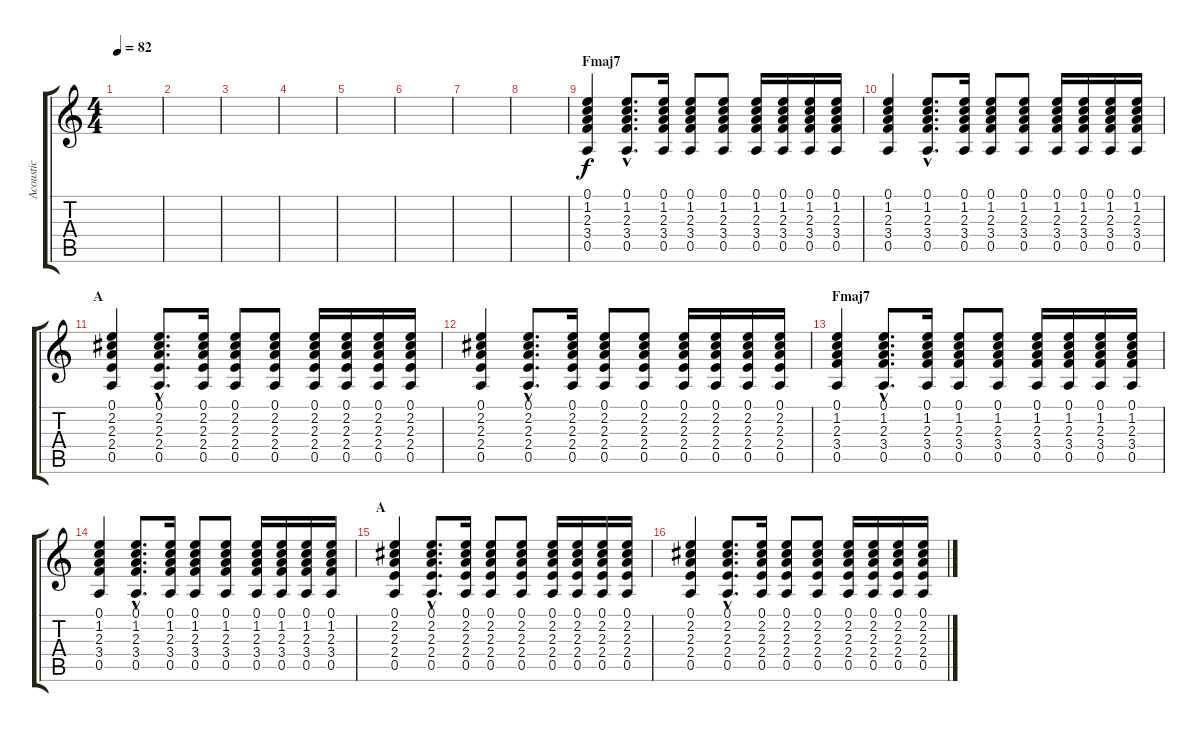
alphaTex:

\track ("Acoustic" "Acoustic") {instrument acousticguitarsteel}
\staff {score tabs}
\tuning (E4 B3 G3 D3 A2 E2) {hide}
\ts (4 4)
\tempo 82
\clef g2
\ks c
|
|
|
|
|
|
|
|
\section ("" "Fmaj7")
(0.1 1.2 2.3 3.4 0.5).4 (0.1{hac} 1.2{hac} 2.3{hac} 3.4{hac} 0.5{hac}).8{d} (0.1 1.2 2.3 3.4 0.5).16 (0.1 1.2 2.3 3.4 0.5).8 (0.1 1.2 2.3 3.4 0.5).8 (0.1 1.2 2.3 3.4 0.5).16 (0.1 1.2 2.3 3.4 0.5).16 (0.1 1.2 2.3 3.4 0.5).16 (0.1 1.2 2.3 3.4 0.5).16 |
(0.1 1.2 2.3 3.4 0.5).4 (0.1{hac} 1.2{hac} 2.3{hac} 3.4{hac} 0.5{hac}).8{d} (0.1 1.2 2.3 3.4 0.5).16 (0.1 1.2 2.3 3.4 0.5).8 (0.1 1.2 2.3 3.4 0.5).8 (0.1 1.2 2.3 3.4 0.5).16 (0.1 1.2 2.3 3.4 0.5).16 (0.1 1.2 2.3 3.4 0.5).16 (0.1 1.2 2.3 3.4 0.5).16 |
\section ("" "A")
(0.1 2.2 2.3 2.4 0.5).4 (0.1{hac} 2.2{hac} 2.3{hac} 2.4{hac} 0.5{hac}).8{d} (0.1 2.2 2.3 2.4 0.5).16 (0.1 2.2 2.3 2.4 0.5).8 (0.1 2.2 2.3 2.4 0.5).8 (0.1 2.2 2.3 2.4 0.5).16 (0.1 2.2 2.3 2.4 0.5).16 (0.1 2.2 2.3 2.4 0.5).16 (0.1 2.2 2.3 2.4 0.5).16 |
(0.1 2.2 2.3 2.4 0.5).4 (0.1{hac} 2.2{hac} 2.3{hac} 2.4{hac} 0.5{hac}).8{d} (0.1 2.2 2.3 2.4 0.5).16 (0.1 2.2 2.3 2.4 0.5).8 (0.1 2.2 2.3 2.4 0.5).8 (0.1 2.2 2.3 2.4 0.5).16 (0.1 2.2 2.3 2.4 0.5).16 (0.1 2.2 2.3 2.4 0.5).16 (0.1 2.2 2.3 2.4 0.5).16 |
\section ("" "Fmaj7")
(0.1 1.2 2.3 3.4 0.5).4 (0.1{hac} 1.2{hac} 2.3{hac} 3.4{hac} 0.5{hac}).8{d} (0.1 1.2 2.3 3.4 0.5).16 (0.1 1.2 2.3 3.4 0.5).8 (0.1 1.2 2.3 3.4 0.5).8 (0.1 1.2 2.3 3.4 0.5).16 (0.1 1.2 2.3 3.4 0.5).16 (0.1 1.2 2.3 3.4 0.5).16 (0.1 1.2 2.3 3.4 0.5).16 |
(0.1 1.2 2.3 3.4 0.5).4 (0.1{hac} 1.2{hac} 2.3{hac} 3.4{hac} 0.5{hac}).8{d} (0.1 1.2 2.3 3.4 0.5).16 (0.1 1.2 2.3 3.4 0.5).8 (0.1 1.2 2.3 3.4 0.5).8 (0.1 1.2 2.3 3.4 0.5).16 (0.1 1.2 2.3 3.4 0.5).16 (0.1 1.2 2.3 3.4 0.5).16 (0.1 1.2 2.3 3.4 0.5).16 |
\section ("" "A")
(0.1 2.2 2.3 2.4 0.5).4 (0.1{hac} 2.2{hac} 2.3{hac} 2.4{hac} 0.5{hac}).8{d} (0.1 2.2 2.3 2.4 0.5).16 (0.1 2.2 2.3 2.4 0.5).8 (0.1 2.2 2.3 2.4 0.5).8 (0.1 2.2 2.3 2.4 0.5).16 (0.1 2.2 2.3 2.4 0.5).16 (0.1 2.2 2.3 2.4 0.5).16 (0.1 2.2 2.3 2.4 0.5).16 |
(0.1 2.2 2.3 2.4 0.5).4 (0.1{hac} 2.2{hac} 2.3{hac} 2.4{hac} 0.5{hac}).8{d} (0.1 2.2 2.3 2.4 0.5).16 (0.1 2.2 2.3 2.4 0.5).8 (0.1 2.2 2.3 2.4 0.5).8 (0.1 2.2 2.3 2.4 0.5).16 (0.1 2.2 2.3 2.4 0.5).16 (0.1 2.2 2.3 2.4 0.5).16 (0.1 2.2 2.3 2.4 0.5).16
